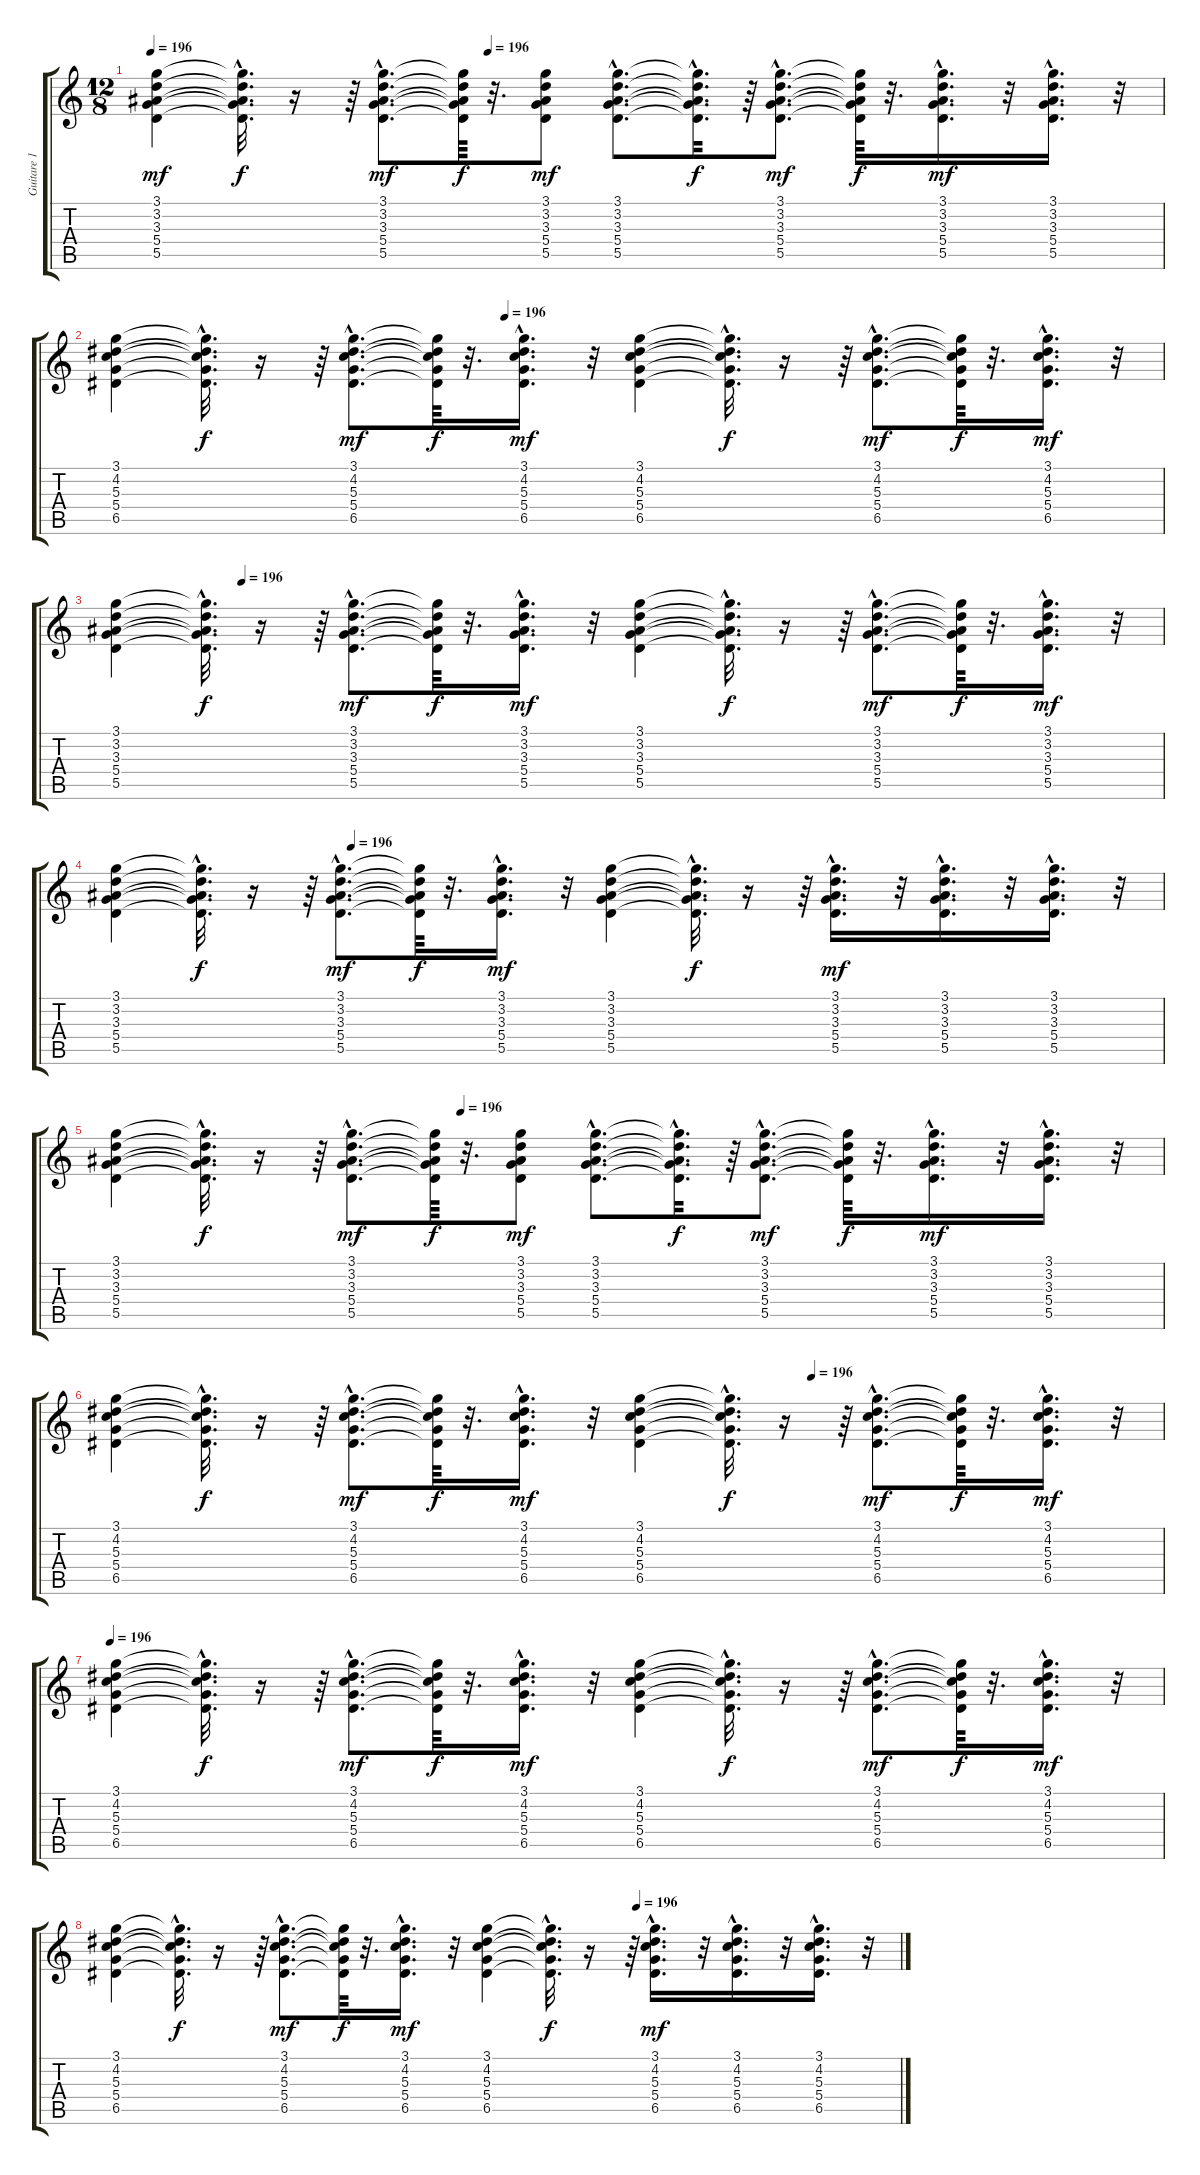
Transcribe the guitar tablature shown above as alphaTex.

\track ("Guitare 1" "Guitare 1") {instrument acousticguitarnylon}
\staff {score tabs}
\tuning (E4 B3 G3 D3 A2 E2) {hide}
\ts (12 8)
\tempo 196
\tempo (196 0.3333333333333333)
\clef g2
\ks c
(3.1 3.2 3.3 5.4 5.5).4{dy mf} (3.1{hac t} 3.2{hac t} 3.3{hac t} 5.4{hac t} 5.5{hac t}).32{d dy f} r.16 r.64 (3.1{hac} 3.2{hac} 3.3{hac} 5.4{hac} 5.5{hac}).8{d dy mf} (3.1{t} 3.2{t} 3.3{t} 5.4{t} 5.5{t}).64{dy f} r.32{d} (3.1 3.2 3.3 5.4 5.5).8{dy mf} (3.1{hac} 3.2{hac} 3.3{hac} 5.4{hac} 5.5{hac}).8{d} (3.1{hac t} 3.2{hac t} 3.3{hac t} 5.4{hac t} 5.5{hac t}).32{d dy f} r.64 (3.1{hac} 3.2{hac} 3.3{hac} 5.4{hac} 5.5{hac}).8{d dy mf} (3.1{t} 3.2{t} 3.3{t} 5.4{t} 5.5{t}).64{dy f} r.32{d} (3.1{hac} 3.2{hac} 3.3{hac} 5.4{hac} 5.5{hac}).16{d dy mf} r.32 (3.1{hac} 3.2{hac} 3.3{hac} 5.4{hac} 5.5{hac}).16{d} r.32 |
\tempo (196 0.375)
(3.1 4.2 5.3 5.4 6.5).4 (3.1{hac t} 4.2{hac t} 5.3{hac t} 5.4{hac t} 6.5{hac t}).32{d dy f} r.16 r.64 (3.1{hac} 4.2{hac} 5.3{hac} 5.4{hac} 6.5{hac}).8{d dy mf} (3.1{t} 4.2{t} 5.3{t} 5.4{t} 6.5{t}).64{dy f} r.32{d} (3.1{hac} 4.2{hac} 5.3{hac} 5.4{hac} 6.5{hac}).16{d dy mf} r.32 (3.1 4.2 5.3 5.4 6.5).4 (3.1{hac t} 4.2{hac t} 5.3{hac t} 5.4{hac t} 6.5{hac t}).32{d dy f} r.16 r.64 (3.1{hac} 4.2{hac} 5.3{hac} 5.4{hac} 6.5{hac}).8{d dy mf} (3.1{t} 4.2{t} 5.3{t} 5.4{t} 6.5{t}).64{dy f} r.32{d} (3.1{hac} 4.2{hac} 5.3{hac} 5.4{hac} 6.5{hac}).16{d dy mf} r.32 |
\tempo (196 0.125)
(3.1 3.2 3.3 5.4 5.5).4 (3.1{hac t} 3.2{hac t} 3.3{hac t} 5.4{hac t} 5.5{hac t}).32{d dy f} r.16 r.64 (3.1{hac} 3.2{hac} 3.3{hac} 5.4{hac} 5.5{hac}).8{d dy mf} (3.1{t} 3.2{t} 3.3{t} 5.4{t} 5.5{t}).64{dy f} r.32{d} (3.1{hac} 3.2{hac} 3.3{hac} 5.4{hac} 5.5{hac}).16{d dy mf} r.32 (3.1 3.2 3.3 5.4 5.5).4 (3.1{hac t} 3.2{hac t} 3.3{hac t} 5.4{hac t} 5.5{hac t}).32{d dy f} r.16 r.64 (3.1{hac} 3.2{hac} 3.3{hac} 5.4{hac} 5.5{hac}).8{d dy mf} (3.1{t} 3.2{t} 3.3{t} 5.4{t} 5.5{t}).64{dy f} r.32{d} (3.1{hac} 3.2{hac} 3.3{hac} 5.4{hac} 5.5{hac}).16{d dy mf} r.32 |
\tempo (196 0.22916666666666666)
(3.1 3.2 3.3 5.4 5.5).4 (3.1{hac t} 3.2{hac t} 3.3{hac t} 5.4{hac t} 5.5{hac t}).32{d dy f} r.16 r.64 (3.1{hac} 3.2{hac} 3.3{hac} 5.4{hac} 5.5{hac}).8{d dy mf} (3.1{t} 3.2{t} 3.3{t} 5.4{t} 5.5{t}).64{dy f} r.32{d} (3.1{hac} 3.2{hac} 3.3{hac} 5.4{hac} 5.5{hac}).16{d dy mf} r.32 (3.1 3.2 3.3 5.4 5.5).4 (3.1{hac t} 3.2{hac t} 3.3{hac t} 5.4{hac t} 5.5{hac t}).32{d dy f} r.16 r.64 (3.1{hac} 3.2{hac} 3.3{hac} 5.4{hac} 5.5{hac}).16{d dy mf} r.32 (3.1{hac} 3.2{hac} 3.3{hac} 5.4{hac} 5.5{hac}).16{d} r.32 (3.1{hac} 3.2{hac} 3.3{hac} 5.4{hac} 5.5{hac}).16{d} r.32 |
\tempo (196 0.3333333333333333)
(3.1 3.2 3.3 5.4 5.5).4 (3.1{hac t} 3.2{hac t} 3.3{hac t} 5.4{hac t} 5.5{hac t}).32{d dy f} r.16 r.64 (3.1{hac} 3.2{hac} 3.3{hac} 5.4{hac} 5.5{hac}).8{d dy mf} (3.1{t} 3.2{t} 3.3{t} 5.4{t} 5.5{t}).64{dy f} r.32{d} (3.1 3.2 3.3 5.4 5.5).8{dy mf} (3.1{hac} 3.2{hac} 3.3{hac} 5.4{hac} 5.5{hac}).8{d} (3.1{hac t} 3.2{hac t} 3.3{hac t} 5.4{hac t} 5.5{hac t}).32{d dy f} r.64 (3.1{hac} 3.2{hac} 3.3{hac} 5.4{hac} 5.5{hac}).8{d dy mf} (3.1{t} 3.2{t} 3.3{t} 5.4{t} 5.5{t}).64{dy f} r.32{d} (3.1{hac} 3.2{hac} 3.3{hac} 5.4{hac} 5.5{hac}).16{d dy mf} r.32 (3.1{hac} 3.2{hac} 3.3{hac} 5.4{hac} 5.5{hac}).16{d} r.32 |
\tempo (196 0.6666666666666666)
(3.1 4.2 5.3 5.4 6.5).4 (3.1{hac t} 4.2{hac t} 5.3{hac t} 5.4{hac t} 6.5{hac t}).32{d dy f} r.16 r.64 (3.1{hac} 4.2{hac} 5.3{hac} 5.4{hac} 6.5{hac}).8{d dy mf} (3.1{t} 4.2{t} 5.3{t} 5.4{t} 6.5{t}).64{dy f} r.32{d} (3.1{hac} 4.2{hac} 5.3{hac} 5.4{hac} 6.5{hac}).16{d dy mf} r.32 (3.1 4.2 5.3 5.4 6.5).4 (3.1{hac t} 4.2{hac t} 5.3{hac t} 5.4{hac t} 6.5{hac t}).32{d dy f} r.16 r.64 (3.1{hac} 4.2{hac} 5.3{hac} 5.4{hac} 6.5{hac}).8{d dy mf} (3.1{t} 4.2{t} 5.3{t} 5.4{t} 6.5{t}).64{dy f} r.32{d} (3.1{hac} 4.2{hac} 5.3{hac} 5.4{hac} 6.5{hac}).16{d dy mf} r.32 |
\tempo 196
(3.1 4.2 5.3 5.4 6.5).4 (3.1{hac t} 4.2{hac t} 5.3{hac t} 5.4{hac t} 6.5{hac t}).32{d dy f} r.16 r.64 (3.1{hac} 4.2{hac} 5.3{hac} 5.4{hac} 6.5{hac}).8{d dy mf} (3.1{t} 4.2{t} 5.3{t} 5.4{t} 6.5{t}).64{dy f} r.32{d} (3.1{hac} 4.2{hac} 5.3{hac} 5.4{hac} 6.5{hac}).16{d dy mf} r.32 (3.1 4.2 5.3 5.4 6.5).4 (3.1{hac t} 4.2{hac t} 5.3{hac t} 5.4{hac t} 6.5{hac t}).32{d dy f} r.16 r.64 (3.1{hac} 4.2{hac} 5.3{hac} 5.4{hac} 6.5{hac}).8{d dy mf} (3.1{t} 4.2{t} 5.3{t} 5.4{t} 6.5{t}).64{dy f} r.32{d} (3.1{hac} 4.2{hac} 5.3{hac} 5.4{hac} 6.5{hac}).16{d dy mf} r.32 |
\tempo (196 0.6666666666666666)
(3.1 4.2 5.3 5.4 6.5).4 (3.1{hac t} 4.2{hac t} 5.3{hac t} 5.4{hac t} 6.5{hac t}).32{d dy f} r.16 r.64 (3.1{hac} 4.2{hac} 5.3{hac} 5.4{hac} 6.5{hac}).8{d dy mf} (3.1{t} 4.2{t} 5.3{t} 5.4{t} 6.5{t}).64{dy f} r.32{d} (3.1{hac} 4.2{hac} 5.3{hac} 5.4{hac} 6.5{hac}).16{d dy mf} r.32 (3.1 4.2 5.3 5.4 6.5).4 (3.1{hac t} 4.2{hac t} 5.3{hac t} 5.4{hac t} 6.5{hac t}).32{d dy f} r.16 r.64 (3.1{hac} 4.2{hac} 5.3{hac} 5.4{hac} 6.5{hac}).16{d dy mf} r.32 (3.1{hac} 4.2{hac} 5.3{hac} 5.4{hac} 6.5{hac}).16{d} r.32 (3.1{hac} 4.2{hac} 5.3{hac} 5.4{hac} 6.5{hac}).16{d} r.32
